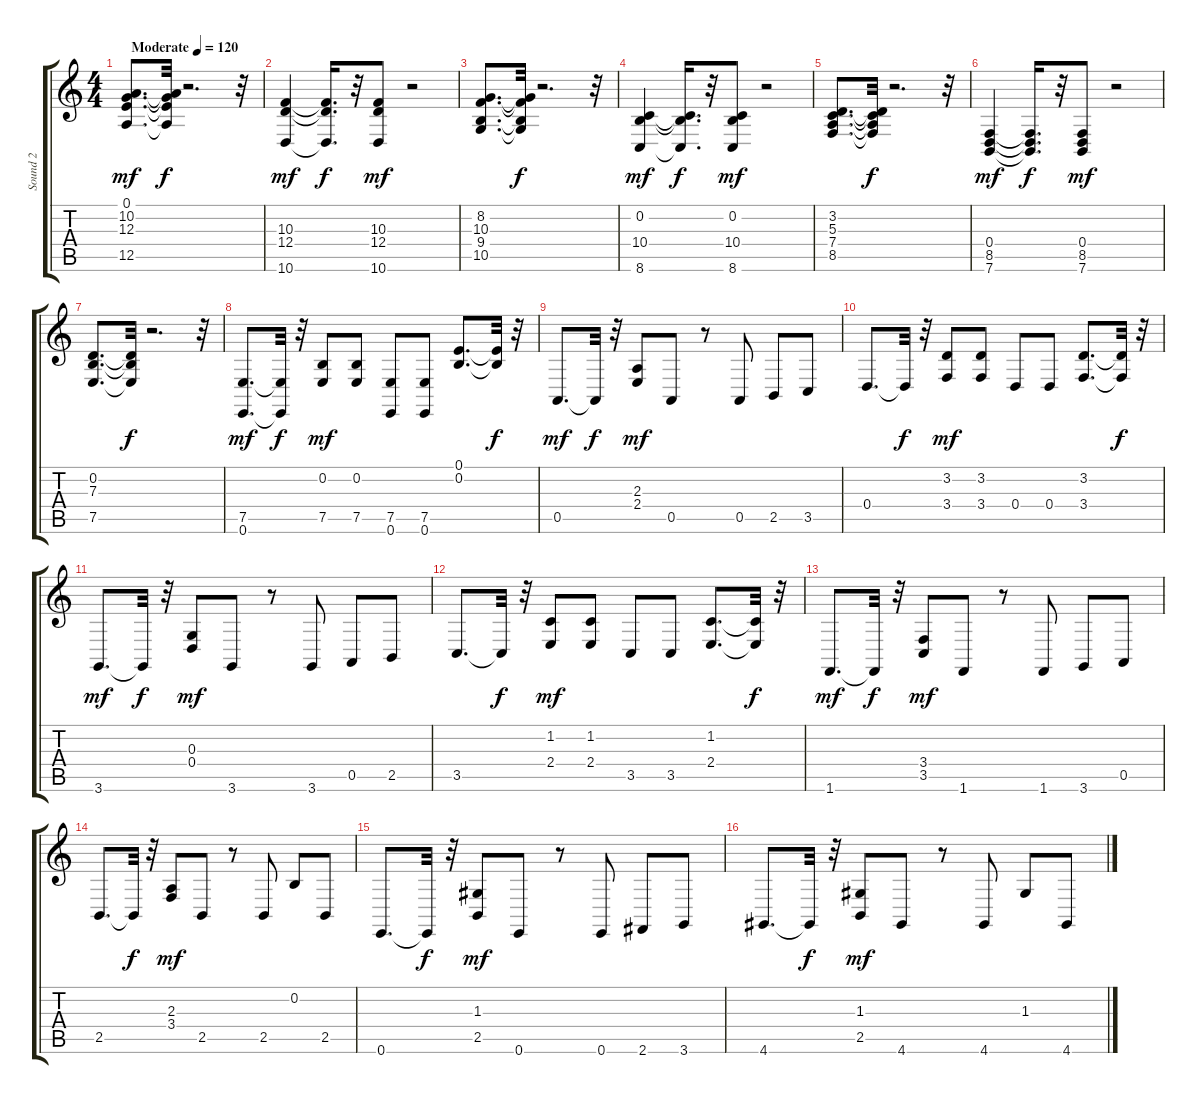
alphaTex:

\track ("Sound 2" "Sound 2") {instrument acousticgrandpiano}
\staff {score tabs}
\tuning (E4 B3 G3 D3 A2 E2) {hide}
\ts (4 4)
\tempo (120 "Moderate")
\clef g2
\ks c
(0.1 10.2 12.3 12.5).8{d dy mf instrument acousticgrandpiano} (0.1{t} 10.2{t} 12.3{t} 12.5{t}).32{dy f} r.2{d} r.32 |
(10.3 12.4 10.6).4{dy mf} (10.3{t} 12.4{t} 10.6{t}).16{d dy f} r.32 (10.3 12.4 10.6).8{dy mf} r.2 |
(8.2 10.3 9.4 10.5).8{d} (8.2{t} 10.3{t} 9.4{t} 10.5{t}).32{dy f} r.2{d} r.32{txt ""} |
(0.2 10.4 8.6).4{dy mf} (0.2{t} 10.4{t} 8.6{t}).16{d dy f} r.32 (0.2 10.4 8.6).8{dy mf} r.2 |
(3.2 5.3 7.4 8.5).8{d} (3.2{t} 5.3{t} 7.4{t} 8.5{t}).32{dy f} r.2{d} r.32 |
(0.4 8.5 7.6).4{dy mf} (0.4{t} 8.5{t} 7.6{t}).16{d dy f} r.32 (0.4 8.5 7.6).8{dy mf} r.2 |
(0.2 7.3 7.5).8{d} (0.2{t} 7.3{t} 7.5{t}).32{dy f} r.2{d} r.32 |
(7.5 0.6).8{d dy mf} (7.5{t} 0.6{t}).32{dy f} r.32 (0.2 7.5).8{dy mf} (0.2 7.5).8 (7.5 0.6).8 (7.5 0.6).8 (0.1 0.2).8{d} (0.1{t} 0.2{t}).32{dy f} r.32 |
0.5.8{d dy mf} 0.5{t}.32{dy f} r.32 (2.3 2.4).8{dy mf} 0.5.8 r.8 0.5.8 2.5.8 3.5.8 |
0.4.8{d} 0.4{t}.32{dy f} r.32 (3.2 3.4).8{dy mf} (3.2 3.4).8 0.4.8 0.4.8 (3.2 3.4).8{d} (3.2{t} 3.4{t}).32{dy f} r.32 |
3.6.8{d dy mf} 3.6{t}.32{dy f} r.32 (0.3 0.4).8{dy mf} 3.6.8 r.8 3.6.8 0.5.8 2.5.8 |
3.5.8{d} 3.5{t}.32{dy f} r.32 (1.2 2.4).8{dy mf} (1.2 2.4).8 3.5.8 3.5.8 (1.2 2.4).8{d} (1.2{t} 2.4{t}).32{dy f} r.32 |
1.6.8{d dy mf} 1.6{t}.32{dy f} r.32 (3.4 3.5).8{dy mf} 1.6.8 r.8 1.6.8 3.6.8 0.5.8 |
2.5.8{d} 2.5{t}.32{dy f} r.32 (2.3 3.4).8{dy mf} 2.5.8 r.8 2.5.8 0.2.8 2.5.8 |
0.6.8{d} 0.6{t}.32{dy f} r.32 (1.3 2.5).8{dy mf} 0.6.8 r.8 0.6.8 2.6.8 3.6.8 |
4.6.8{d} 4.6{t}.32{dy f} r.32 (1.3 2.5).8{dy mf} 4.6.8 r.8 4.6.8 1.3.8 4.6.8
